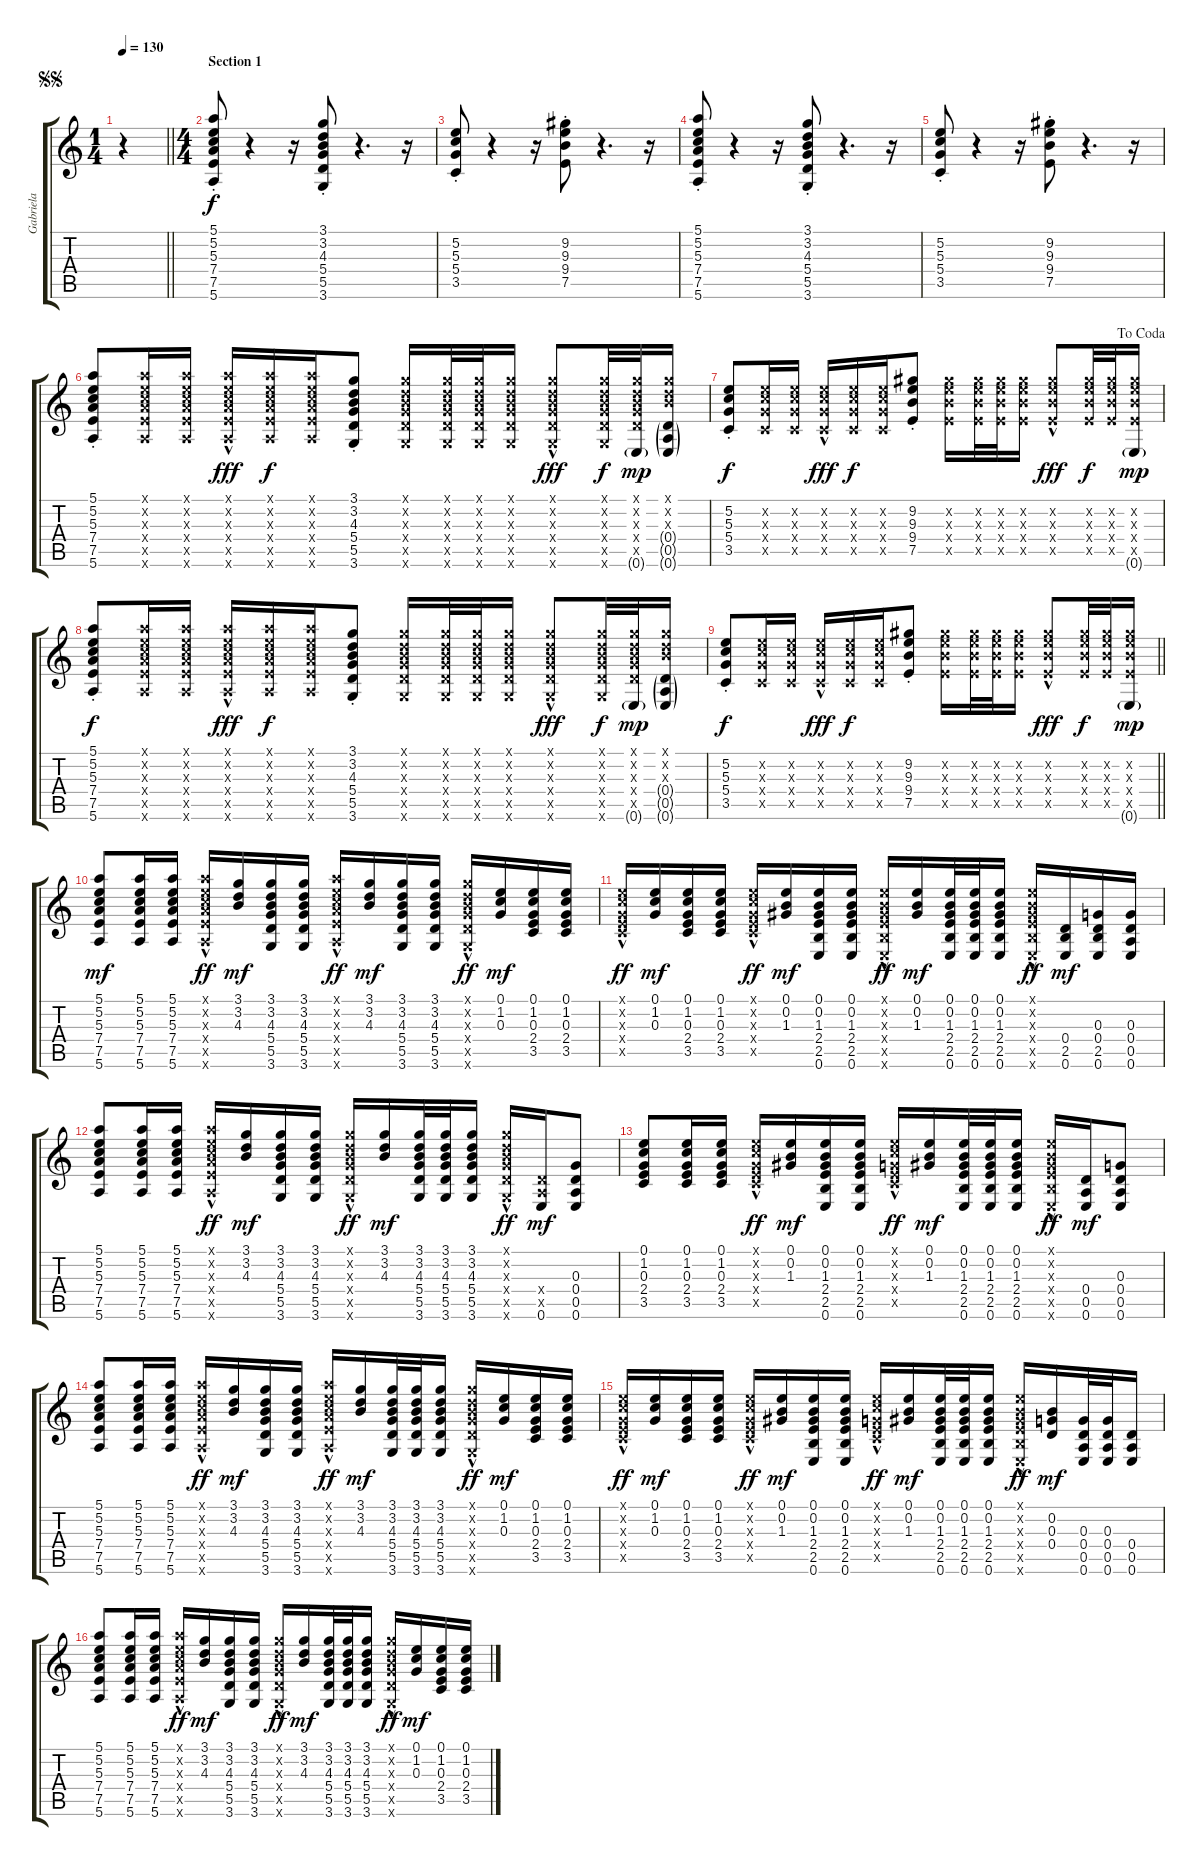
\track ("Gabriela" "Gabriela") {instrument acousticguitarnylon}
\staff {score tabs}
\tuning (E4 B3 G3 D3 A2 E2) {hide}
\ts (1 4)
\jump segnosegno
\tempo 130
\clef g2
\barLineRight lightlight
\ks c
r.4{dy f instrument acousticguitarnylon} |
\ts (4 4)
\section ("" "Section 1")
(5.1{st} 5.2{st} 5.3{st} 7.4{st} 7.5{st} 5.6{st}).8 r.4 r.16 (3.1{st} 3.2{st} 4.3{st} 5.4{st} 5.5{st} 3.6{st}).8 r.4{d} r.16 |
(5.2{st} 5.3{st} 5.4{st} 3.5{st}).8 r.4 r.16 (9.2{st} 9.3{st} 9.4{st} 7.5{st}).8 r.4{d} r.16 |
(5.1{st} 5.2{st} 5.3{st} 7.4{st} 7.5{st} 5.6{st}).8 r.4 r.16 (3.1{st} 3.2{st} 4.3{st} 5.4{st} 5.5{st} 3.6{st}).8 r.4{d} r.16 |
(5.2{st} 5.3{st} 5.4{st} 3.5{st}).8 r.4 r.16 (9.2{st} 9.3{st} 9.4{st} 7.5{st}).8 r.4{d} r.16 |
(5.1{st} 5.2{st} 5.3{st} 7.4{st} 7.5{st} 5.6{st}).8 (5.1{x} 5.2{x} 5.3{x} 7.4{x} 7.5{x} 5.6{x}).16 (5.1{x} 5.2{x} 5.3{x} 7.4{x} 7.5{x} 5.6{x}).16 (5.1{hac x} 5.2{hac x} 5.3{hac x} 7.4{hac x} 7.5{hac x} 5.6{hac x}).16{dy fff} (5.1{x} 5.2{x} 5.3{x} 7.4{x} 7.5{x} 5.6{x}).16{dy f} (5.1{x} 5.2{x} 5.3{x} 7.4{x} 7.5{x} 5.6{x}).16 (3.1{st} 3.2{st} 4.3{st} 5.4{st} 5.5{st} 3.6{st}).8 (3.1{x} 3.2{x} 4.3{x} 5.4{x} 5.5{x} 3.6{x}).16 (3.1{x} 3.2{x} 4.3{x} 5.4{x} 5.5{x} 3.6{x}).32 (3.1{x} 3.2{x} 4.3{x} 5.4{x} 5.5{x} 3.6{x}).32 (3.1{x} 3.2{x} 4.3{x} 5.4{x} 5.5{x} 3.6{x}).16 (3.1{hac x} 3.2{hac x} 4.3{hac x} 5.4{hac x} 5.5{hac x} 3.6{hac x}).8{dy fff} (3.1{x} 3.2{x} 4.3{x} 5.4{x} 5.5{x} 3.6{x}).32{dy f} (3.1{x} 3.2{x} 4.3{x} 5.4{x} 5.5{x} 0.6{g}).32{dy mp} (3.1{x} 3.2{x} 4.3{x} 0.4{g} 0.5{g} 0.6{g}).16 |
\jump dacoda
(5.2{st} 5.3{st} 5.4{st} 3.5{st}).8{dy f} (5.2{x} 5.3{x} 5.4{x} 3.5{x}).16 (5.2{x} 5.3{x} 5.4{x} 3.5{x}).16 (5.2{hac x} 5.3{hac x} 5.4{hac x} 3.5{hac x}).16{dy fff} (5.2{x} 5.3{x} 5.4{x} 3.5{x}).16{dy f} (5.2{x} 5.3{x} 5.4{x} 3.5{x}).16 (9.2{st} 9.3{st} 9.4{st} 7.5{st}).8 (9.2{x} 9.3{x} 9.4{x} 7.5{x}).16 (9.2{x} 9.3{x} 9.4{x} 7.5{x}).32 (9.2{x} 9.3{x} 9.4{x} 7.5{x}).32 (9.2{x} 9.3{x} 9.4{x} 7.5{x}).16 (9.2{hac x} 9.3{hac x} 9.4{hac x} 7.5{hac x}).8{dy fff} (9.2{x} 9.3{x} 9.4{x} 7.5{x}).32{dy f} (9.2{x} 9.3{x} 9.4{x} 7.5{x}).32 (9.2{x} 9.3{x} 9.4{x} 7.5{x} 0.6{g}).16{dy mp} |
(5.1{st} 5.2{st} 5.3{st} 7.4{st} 7.5{st} 5.6{st}).8{dy f} (5.1{x} 5.2{x} 5.3{x} 7.4{x} 7.5{x} 5.6{x}).16 (5.1{x} 5.2{x} 5.3{x} 7.4{x} 7.5{x} 5.6{x}).16 (5.1{hac x} 5.2{hac x} 5.3{hac x} 7.4{hac x} 7.5{hac x} 5.6{hac x}).16{dy fff} (5.1{x} 5.2{x} 5.3{x} 7.4{x} 7.5{x} 5.6{x}).16{dy f} (5.1{x} 5.2{x} 5.3{x} 7.4{x} 7.5{x} 5.6{x}).16 (3.1{st} 3.2{st} 4.3{st} 5.4{st} 5.5{st} 3.6{st}).8 (3.1{x} 3.2{x} 4.3{x} 5.4{x} 5.5{x} 3.6{x}).16 (3.1{x} 3.2{x} 4.3{x} 5.4{x} 5.5{x} 3.6{x}).32 (3.1{x} 3.2{x} 4.3{x} 5.4{x} 5.5{x} 3.6{x}).32 (3.1{x} 3.2{x} 4.3{x} 5.4{x} 5.5{x} 3.6{x}).16 (3.1{hac x} 3.2{hac x} 4.3{hac x} 5.4{hac x} 5.5{hac x} 3.6{hac x}).8{dy fff} (3.1{x} 3.2{x} 4.3{x} 5.4{x} 5.5{x} 3.6{x}).32{dy f} (3.1{x} 3.2{x} 4.3{x} 5.4{x} 5.5{x} 0.6{g}).32{dy mp} (3.1{x} 3.2{x} 4.3{x} 0.4{g} 0.5{g} 0.6{g}).16 |
\barLineRight lightlight
(5.2{st} 5.3{st} 5.4{st} 3.5{st}).8{dy f} (5.2{x} 5.3{x} 5.4{x} 3.5{x}).16 (5.2{x} 5.3{x} 5.4{x} 3.5{x}).16 (5.2{hac x} 5.3{hac x} 5.4{hac x} 3.5{hac x}).16{dy fff} (5.2{x} 5.3{x} 5.4{x} 3.5{x}).16{dy f} (5.2{x} 5.3{x} 5.4{x} 3.5{x}).16 (9.2{st} 9.3{st} 9.4{st} 7.5{st}).8 (9.2{x} 9.3{x} 9.4{x} 7.5{x}).16 (9.2{x} 9.3{x} 9.4{x} 7.5{x}).32 (9.2{x} 9.3{x} 9.4{x} 7.5{x}).32 (9.2{x} 9.3{x} 9.4{x} 7.5{x}).16 (9.2{hac x} 9.3{hac x} 9.4{hac x} 7.5{hac x}).8{dy fff} (9.2{x} 9.3{x} 9.4{x} 7.5{x}).32{dy f} (9.2{x} 9.3{x} 9.4{x} 7.5{x}).32 (9.2{x} 9.3{x} 9.4{x} 7.5{x} 0.6{g}).16{dy mp} |
(5.1 5.2 5.3 7.4 7.5 5.6).8{dy mf} (5.1 5.2 5.3 7.4 7.5 5.6).16 (5.1 5.2 5.3 7.4 7.5 5.6).16 (5.1{hac x} 5.2{hac x} 5.3{hac x} 7.4{hac x} 7.5{hac x} 5.6{hac x}).16{dy ff} (3.1 3.2 4.3).16{dy mf} (3.1 3.2 4.3 5.4 5.5 3.6).16 (3.1 3.2 4.3 5.4 5.5 3.6).16 (5.1{hac x} 5.2{hac x} 5.3{hac x} 7.4{hac x} 7.5{hac x} 5.6{hac x}).16{dy ff} (3.1 3.2 4.3).16{dy mf} (3.1 3.2 4.3 5.4 5.5 3.6).16 (3.1 3.2 4.3 5.4 5.5 3.6).16 (3.1{hac x} 3.2{hac x} 4.3{hac x} 5.4{hac x} 5.5{hac x} 3.6{hac x}).16{dy ff} (0.1 1.2 0.3).16{dy mf} (0.1 1.2 0.3 2.4 3.5).16 (0.1 1.2 0.3 2.4 3.5).16 |
(0.1{hac x} 1.2{hac x} 0.3{hac x} 2.4{hac x} 3.5{hac x}).16{dy ff} (0.1 1.2 0.3).16{dy mf} (0.1 1.2 0.3 2.4 3.5).16 (0.1 1.2 0.3 2.4 3.5).16 (0.1{hac x} 1.2{hac x} 0.3{hac x} 2.4{hac x} 3.5{hac x}).16{dy ff} (0.1 0.2 1.3).16{dy mf} (0.1 0.2 1.3 2.4 2.5 0.6).16 (0.1 0.2 1.3 2.4 2.5 0.6).16 (0.1{hac x} 0.2{hac x} 1.3{hac x} 2.4{hac x} 2.5{hac x} 0.6{hac x}).16{dy ff} (0.1 0.2 1.3).16{dy mf} (0.1 0.2 1.3 2.4 2.5 0.6).32 (0.1 0.2 1.3 2.4 2.5 0.6).32 (0.1 0.2 1.3 2.4 2.5 0.6).16 (0.1{hac x} 0.2{hac x} 1.3{hac x} 2.4{hac x} 2.5{hac x} 0.6{hac x}).16{dy ff} (0.4 2.5 0.6).16{dy mf} (0.3 0.4 2.5 0.6).16 (0.3 0.4 0.5 0.6).16 |
(5.1 5.2 5.3 7.4 7.5 5.6).8 (5.1 5.2 5.3 7.4 7.5 5.6).16 (5.1 5.2 5.3 7.4 7.5 5.6).16 (5.1{hac x} 5.2{hac x} 5.3{hac x} 7.4{hac x} 7.5{hac x} 5.6{hac x}).16{dy ff} (3.1 3.2 4.3).16{dy mf} (3.1 3.2 4.3 5.4 5.5 3.6).16 (3.1 3.2 4.3 5.4 5.5 3.6).16 (3.1{hac x} 3.2{hac x} 4.3{hac x} 5.4{hac x} 5.5{hac x} 3.6{hac x}).16{dy ff} (3.1 3.2 4.3).16{dy mf} (3.1 3.2 4.3 5.4 5.5 3.6).32 (3.1 3.2 4.3 5.4 5.5 3.6).32 (3.1 3.2 4.3 5.4 5.5 3.6).16 (3.1{hac x} 3.2{hac x} 4.3{hac x} 5.4{hac x} 5.5{hac x} 3.6{hac x}).16{dy ff} (0.4{x} 0.5{x} 0.6).16{dy mf} (0.3 0.4 0.5 0.6).8 |
(0.1 1.2 0.3 2.4 3.5).8 (0.1 1.2 0.3 2.4 3.5).16 (0.1 1.2 0.3 2.4 3.5).16 (0.1{hac x} 1.2{hac x} 0.3{hac x} 2.4{hac x} 3.5{hac x}).16{dy ff} (0.1 0.2 1.3).16{dy mf} (0.1 0.2 1.3 2.4 2.5 0.6).16 (0.1 0.2 1.3 2.4 2.5 0.6).16 (0.1{hac x} 1.2{hac x} 0.3{hac x} 2.4{hac x} 3.5{hac x}).16{dy ff} (0.1 0.2 1.3).16{dy mf} (0.1 0.2 1.3 2.4 2.5 0.6).32 (0.1 0.2 1.3 2.4 2.5 0.6).32 (0.1 0.2 1.3 2.4 2.5 0.6).16 (0.1{hac x} 0.2{hac x} 1.3{hac x} 2.4{hac x} 2.5{hac x} 0.6{hac x}).16{dy ff} (0.4 0.5 0.6).16{dy mf} (0.3 0.4 0.5 0.6).8 |
(5.1 5.2 5.3 7.4 7.5 5.6).8 (5.1 5.2 5.3 7.4 7.5 5.6).16 (5.1 5.2 5.3 7.4 7.5 5.6).16 (5.1{hac x} 5.2{hac x} 5.3{hac x} 7.4{hac x} 7.5{hac x} 5.6{hac x}).16{dy ff} (3.1 3.2 4.3).16{dy mf} (3.1 3.2 4.3 5.4 5.5 3.6).16 (3.1 3.2 4.3 5.4 5.5 3.6).16 (5.1{hac x} 5.2{hac x} 5.3{hac x} 7.4{hac x} 7.5{hac x} 5.6{hac x}).16{dy ff} (3.1 3.2 4.3).16{dy mf} (3.1 3.2 4.3 5.4 5.5 3.6).32 (3.1 3.2 4.3 5.4 5.5 3.6).32 (3.1 3.2 4.3 5.4 5.5 3.6).16 (3.1{hac x} 3.2{hac x} 4.3{hac x} 5.4{hac x} 5.5{hac x} 3.6{hac x}).16{dy ff} (0.1 1.2 0.3).16{dy mf} (0.1 1.2 0.3 2.4 3.5).16 (0.1 1.2 0.3 2.4 3.5).16 |
(0.1{hac x} 1.2{hac x} 0.3{hac x} 2.4{hac x} 3.5{hac x}).16{dy ff} (0.1 1.2 0.3).16{dy mf} (0.1 1.2 0.3 2.4 3.5).16 (0.1 1.2 0.3 2.4 3.5).16 (0.1{hac x} 1.2{hac x} 0.3{hac x} 2.4{hac x} 3.5{hac x}).16{dy ff} (0.1 0.2 1.3).16{dy mf} (0.1 0.2 1.3 2.4 2.5 0.6).16 (0.1 0.2 1.3 2.4 2.5 0.6).16 (0.1{hac x} 1.2{hac x} 0.3{hac x} 2.4{hac x} 3.5{hac x}).16{dy ff} (0.1 0.2 1.3).16{dy mf} (0.1 0.2 1.3 2.4 2.5 0.6).32 (0.1 0.2 1.3 2.4 2.5 0.6).32 (0.1 0.2 1.3 2.4 2.5 0.6).16 (0.1{hac x} 0.2{hac x} 1.3{hac x} 2.4{hac x} 2.5{hac x} 0.6{hac x}).16{dy ff} (0.2 0.3 0.4).16{dy mf} (0.3 0.4 0.5 0.6).32 (0.3 0.4 0.5 0.6).32 (0.4 0.5 0.6).16 |
(5.1 5.2 5.3 7.4 7.5 5.6).8 (5.1 5.2 5.3 7.4 7.5 5.6).16 (5.1 5.2 5.3 7.4 7.5 5.6).16 (5.1{hac x} 5.2{hac x} 5.3{hac x} 7.4{hac x} 7.5{hac x} 5.6{hac x}).16{dy ff} (3.1 3.2 4.3).16{dy mf} (3.1 3.2 4.3 5.4 5.5 3.6).16 (3.1 3.2 4.3 5.4 5.5 3.6).16 (3.1{hac x} 3.2{hac x} 4.3{hac x} 5.4{hac x} 5.5{hac x} 3.6{hac x}).16{dy ff} (3.1 3.2 4.3).16{dy mf} (3.1 3.2 4.3 5.4 5.5 3.6).32 (3.1 3.2 4.3 5.4 5.5 3.6).32 (3.1 3.2 4.3 5.4 5.5 3.6).16 (3.1{hac x} 3.2{hac x} 4.3{hac x} 5.4{hac x} 5.5{hac x} 3.6{hac x}).16{dy ff} (0.1 1.2 0.3).16{dy mf} (0.1 1.2 0.3 2.4 3.5).16 (0.1 1.2 0.3 2.4 3.5).16
